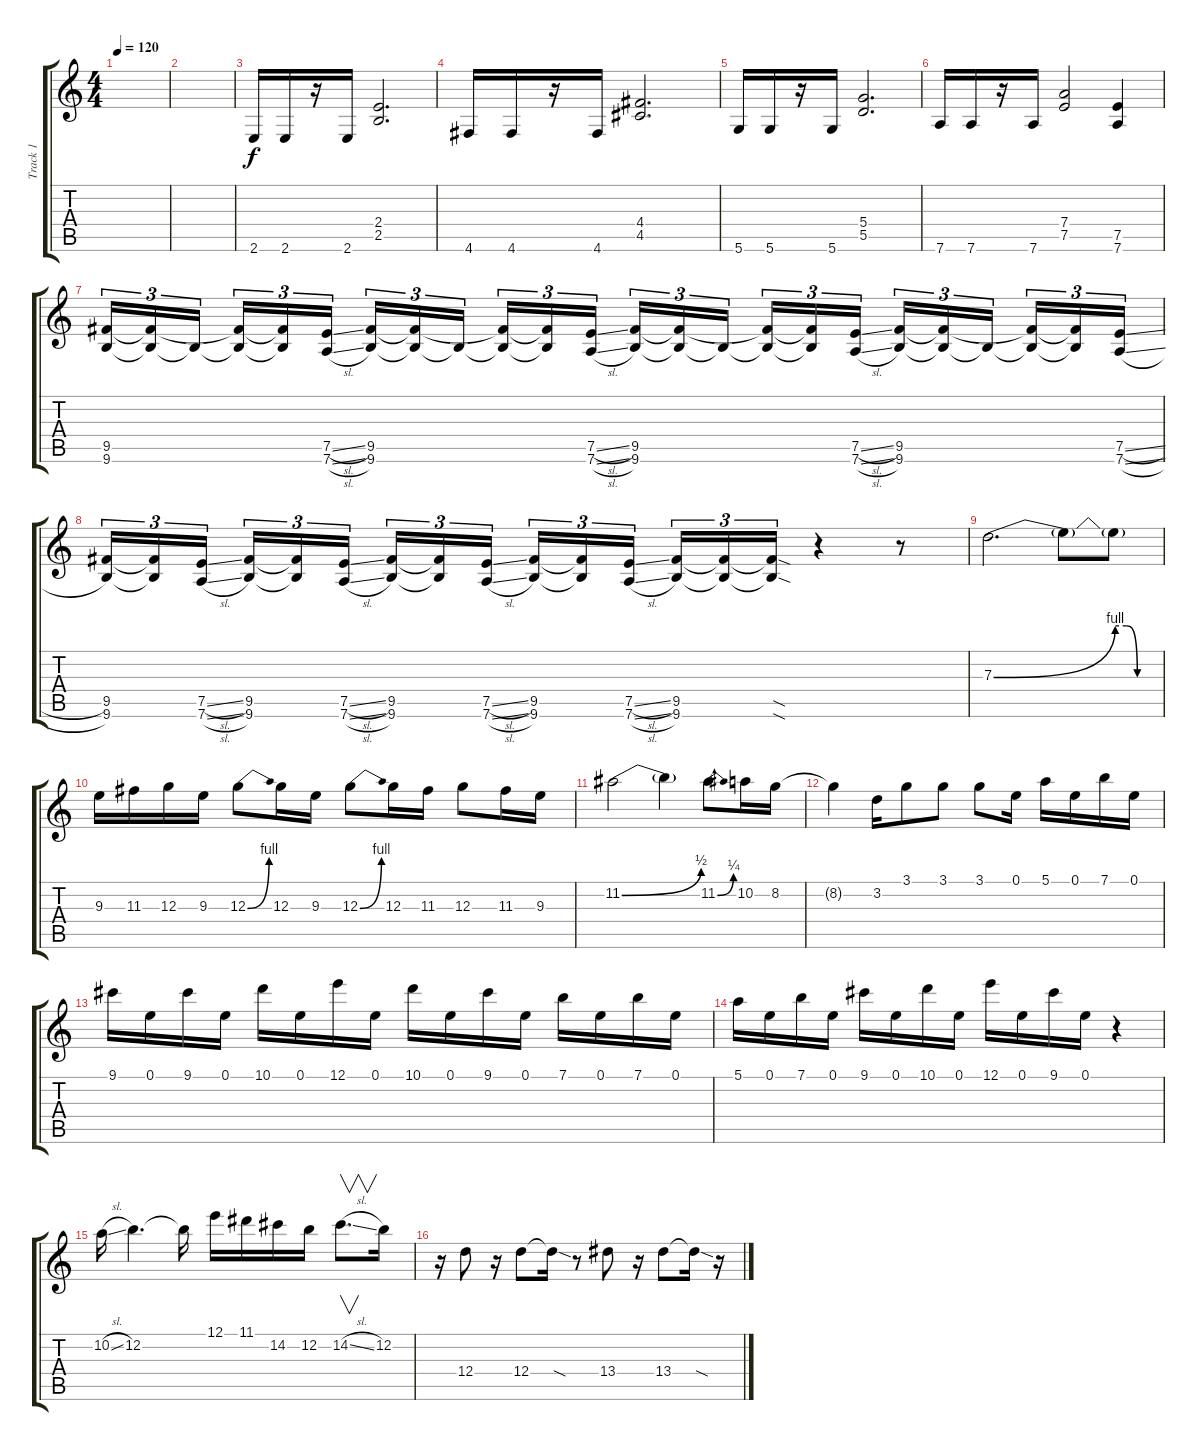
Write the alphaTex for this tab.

\track ("Track 1" "Track 1") {instrument overdrivenguitar}
\staff {score tabs}
\tuning (E4 B3 G3 D3 A2 D2) {hide}
\ts (4 4)
\tempo 120
\clef g2
\ks c
|
|
2.6.16 2.6.16 r.16 2.6.16 (2.4 2.5).2{d} |
4.6.16 4.6.16 r.16 4.6.16 (4.4 4.5).2{d} |
5.6.16 5.6.16 r.16 5.6.16 (5.4 5.5).2{d} |
7.6.16 7.6.16 r.16 7.6.16 (7.4 7.5).2 (7.5 7.6).4 |
(9.5 9.6).16{tu (3 2)} (9.5{t} 9.6{t}).16{tu (3 2)} 9.6{t}.16{tu (3 2) beam splitsecondary} (9.5{t} 9.6{t}).16{tu (3 2)} (9.5{t} 9.6{t}).16{tu (3 2)} (7.5{sl} 7.6{sl}).16{tu (3 2)} (9.5 9.6).16{tu (3 2)} (9.5{t} 9.6{t}).16{tu (3 2)} 9.6{t}.16{tu (3 2) beam splitsecondary} (9.5{t} 9.6{t}).16{tu (3 2)} (9.5{t} 9.6{t}).16{tu (3 2)} (7.5{sl} 7.6{sl}).16{tu (3 2)} (9.5 9.6).16{tu (3 2)} (9.5{t} 9.6{t}).16{tu (3 2)} 9.6{t}.16{tu (3 2) beam splitsecondary} (9.5{t} 9.6{t}).16{tu (3 2)} (9.5{t} 9.6{t}).16{tu (3 2)} (7.5{sl} 7.6{sl}).16{tu (3 2)} (9.5 9.6).16{tu (3 2)} (9.5{t} 9.6{t}).16{tu (3 2)} 9.6{t}.16{tu (3 2) beam splitsecondary} (9.5{t} 9.6{t}).16{tu (3 2)} (9.5{t} 9.6{t}).16{tu (3 2)} (7.5{sl} 7.6{sl}).16{tu (3 2)} |
(9.5 9.6).16{tu (3 2)} (9.5{t} 9.6{t}).16{tu (3 2)} (7.5{sl} 7.6{sl}).16{tu (3 2) beam splitsecondary} (9.5 9.6).16{tu (3 2)} (9.5{t} 9.6{t}).16{tu (3 2)} (7.5{sl} 7.6{sl}).16{tu (3 2)} (9.5 9.6).16{tu (3 2)} (9.5{t} 9.6{t}).16{tu (3 2)} (7.5{sl} 7.6{sl}).16{tu (3 2) beam splitsecondary} (9.5 9.6).16{tu (3 2)} (9.5{t} 9.6{t}).16{tu (3 2)} (7.5{sl} 7.6{sl}).16{tu (3 2)} (9.5 9.6).16{tu (3 2)} (9.5{t} 9.6{t}).16{tu (3 2)} (9.5{sod t} 9.6{sod t}).16{tu (3 2)} r.4 r.8 |
7.3{be (bend 0 0 60 4)}.2{d} 7.3{t}.8 7.3{be (custom 0 4 15 4 30 0 60 0) t}.8 |
9.3.16 11.3.16 12.3.16 9.3.16 12.3{be (bend 0 0 60 4)}.8 12.3.16 9.3.16 12.3{be (bend 0 0 60 4)}.8 12.3.16 11.3.16 12.3.8 11.3.16 9.3.16 |
11.2{be (bend 0 0 60 2)}.2 11.2{t}.4 11.2{be (bend 0 0 60 1)}.8 10.2.16 8.2.16 |
8.2{t}.4 3.2.16 3.1.8 3.1.8 3.1.8 0.1.16 5.1.16 0.1.16 7.1.16 0.1.16 |
9.1.16 0.1.16 9.1.16 0.1.16 10.1.16 0.1.16 12.1.16 0.1.16 10.1.16 0.1.16 9.1.16 0.1.16 7.1.16 0.1.16 7.1.16 0.1.16 |
5.1.16 0.1.16 7.1.16 0.1.16 9.1.16 0.1.16 10.1.16 0.1.16 12.1.16 0.1.16 9.1.16 0.1.16 r.4 |
10.2{sl}.16 12.2.4{d} 12.2{t}.16 12.1.16 11.1.16 14.2.16 12.2.16 14.2{sl}.8{v d} 12.2.16 |
r.16 12.4.8 r.16 12.4.8 12.4{sod t}.16 r.8 13.4.8 r.16 13.4.8 13.4{sod t}.16 r.16
